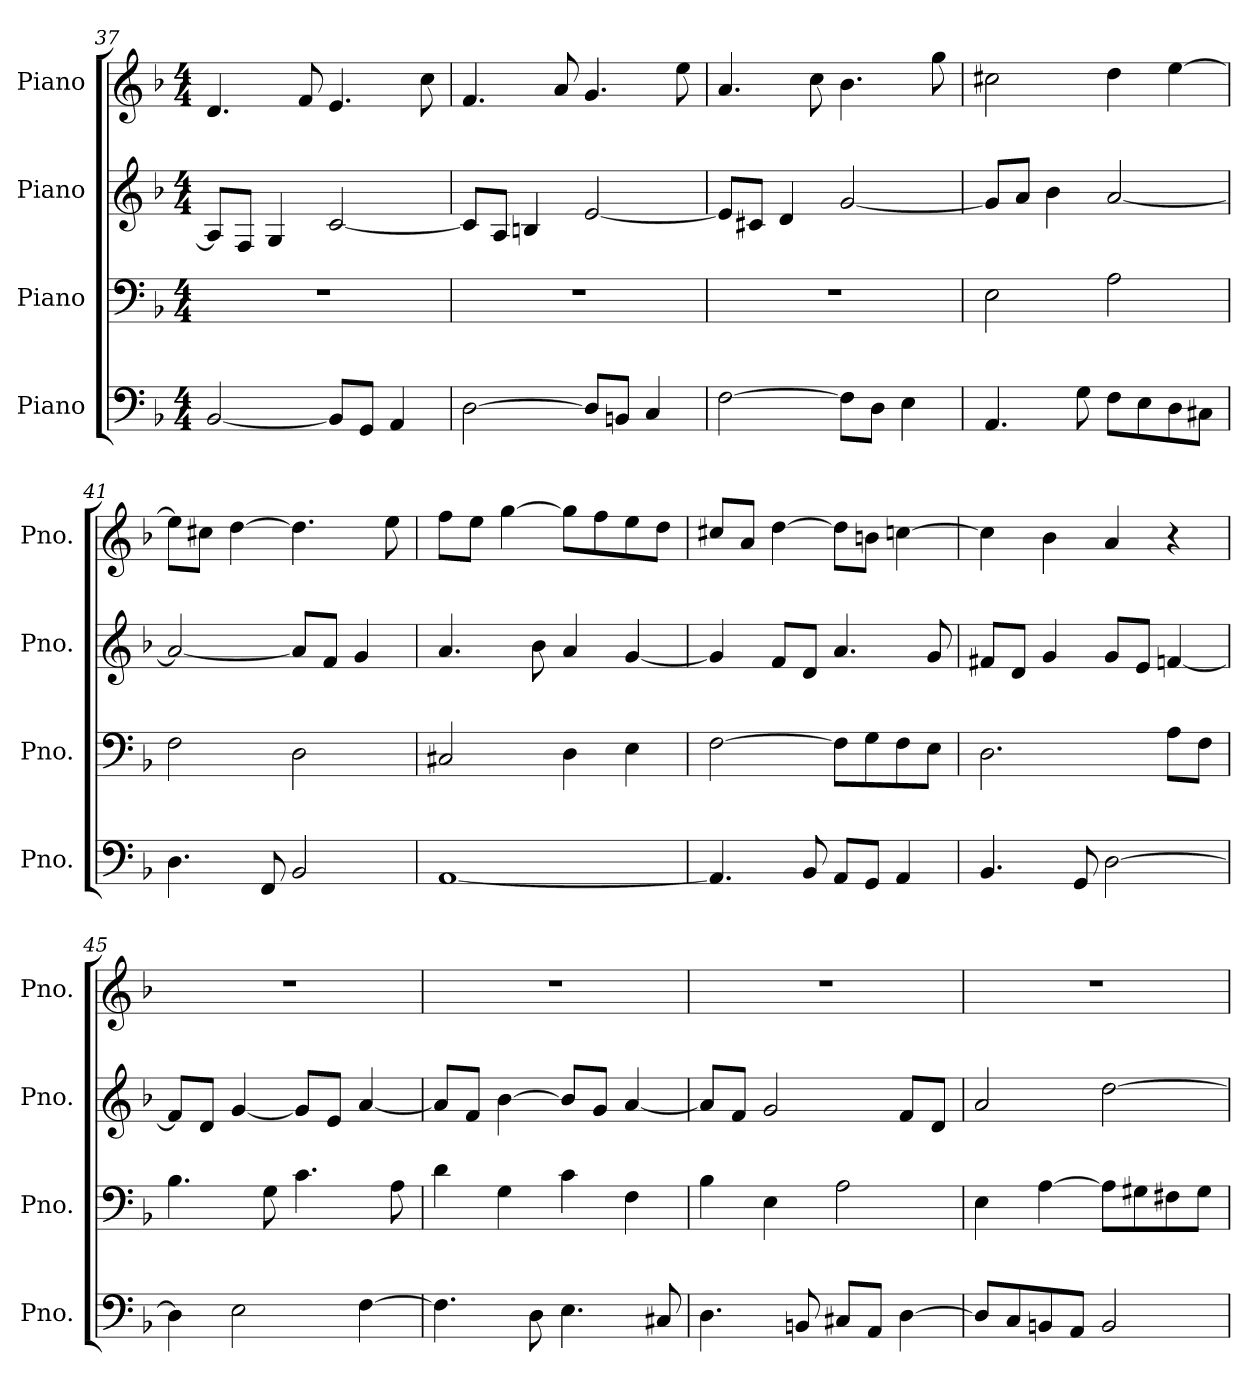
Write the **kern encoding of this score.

**kern	**kern	**kern	**kern
*part4	*part3	*part2	*part1
*staff4	*staff3	*staff2	*staff1
*I"Piano	*I"Piano	*I"Piano	*I"Piano
*I'Pno.	*I'Pno.	*I'Pno.	*I'Pno.
*clefF4	*clefF4	*	*
*k[b-]	*k[b-]	*k[b-]	*k[b-]
*F:	*F:	*F:	*F:
*M4/4	*M4/4	*M4/4	*M4/4
=37	=37	=37	=37
[2BB-/	1r	8A/L]	4.d/
.	.	8F/J	.
.	.	4G/	.
.	.	.	8f/
8BB-/L]	.	[2c/	4.e/
8GG/J	.	.	.
4AA/	.	.	.
.	.	.	8cc\
!!LO:LB:g=z
=38	=38	=38	=38
[2D\	1r	8c/L]	4.f/
.	.	8A/J	.
.	.	4Bn/	.
.	.	.	8a/
8D/L]	.	[2e/	4.g/
8BBn/J	.	.	.
4C/	.	.	.
.	.	.	8ee\
=39	=39	=39	=39
[2F\	1r	8e/L]	4.a/
.	.	8c#X/J	.
.	.	4d/	.
.	.	.	8cc\
8F\L]	.	[2g/	4.b-\
8D\J	.	.	.
4E\	.	.	.
.	.	.	8gg\
=40	=40	=40	=40
4.AA/	2E\	8g/L]	2cc#X\
.	.	8a/J	.
.	.	4b-\	.
8G\	.	.	.
8F\L	2A\	[2a/	4dd\
8E\	.	.	.
8D\	.	.	[4ee\
8C#X\J	.	.	.
=41	=41	=41	=41
4.D\	2F\	2a/_	8ee\L]
.	.	.	8cc#X\J
.	.	.	[4dd\
8FF/	.	.	.
2BB-/	2D\	8a/L]	4.dd\]
.	.	8f/J	.
.	.	4g/	.
.	.	.	8ee\
=42	=42	=42	=42
[1AA	2C#X/	4.a/	8ff\L
.	.	.	8ee\J
.	.	.	[4gg\
.	.	8b-\	.
.	4D\	4a/	8gg\L]
.	.	.	8ff\
.	4E\	[4g/	8ee\
.	.	.	8dd\J
!!LO:PB:g=z
=43	=43	=43	=43
4.AA/]	[2F\	4g/]	8cc#X/L
.	.	.	8a/J
.	.	8f/L	[4dd\
8BB-/	.	8d/J	.
8AA/L	8F\L]	4.a/	8dd\L]
8GG/J	8G\	.	8bn\J
4AA/	8F\	.	[4ccn\
.	8E\J	8g/	.
=44	=44	=44	=44
4.BB-/	2.D\	8f#X/L	4cc\]
.	.	8d/J	.
.	.	4g/	4b-\
8GG/	.	.	.
[2D\	.	8g/L	4a/
.	.	8e/J	.
.	8A\L	[4fn/	4r
.	8F\J	.	.
=45	=45	=45	=45
4D\]	4.B-\	8f/L]	1r
.	.	8d/J	.
2E\	.	[4g/	.
.	8G\	.	.
.	4.c\	8g/L]	.
.	.	8e/J	.
[4F\	.	[4a/	.
.	8A\	.	.
=46	=46	=46	=46
4.F\]	4d\	8a/L]	1r
.	.	8f/J	.
.	4G\	[4b-\	.
8D\	.	.	.
4.E\	4c\	8b-/L]	.
.	.	8g/J	.
.	4F\	[4a/	.
8C#X/	.	.	.
=47	=47	=47	=47
4.D\	4B-\	8a/L]	1r
.	.	8f/J	.
.	4E\	2g/	.
8BBn/	.	.	.
8C#X/L	2A\	.	.
8AA/J	.	.	.
[4D\	.	8f/L	.
.	.	8d/J	.
!!LO:LB:g=z
=48	=48	=48	=48
8D/L]	4E\	2a/	1r
8C/	.	.	.
8BBn/	[4A\	.	.
8AA/J	.	.	.
2BB/	8A\L]	[2dd\	.
.	8G#X\	.	.
.	8F#X\	.	.
.	8G#\J	.	.
=	=	=	=
*-	*-	*-	*-
